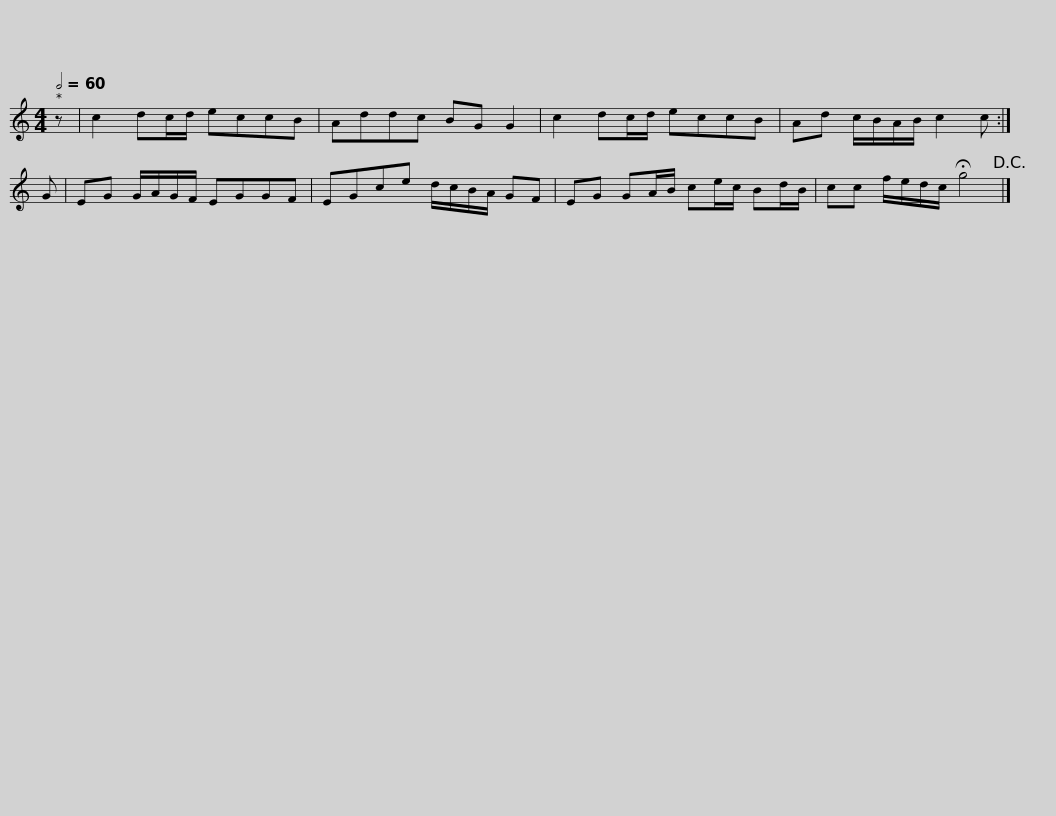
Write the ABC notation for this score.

X:1
L:1/8
Q:1/2=60
M:4/4
I:linebreak $
K:C
V:1 treble
V:1
 z | c2 dc/d/ eccB | Addc BG G2 | c2 dc/d/ eccB | Ad c/B/A/B/ c2 c :| %5
 G | EG G/A/G/F/ EGGF |$ EGce d/c/B/A/ GF | EG GA/B/ ce/c/ Bd/B/ | cc f/e/d/c/ !fermata!g4!D.C.! |] %10
